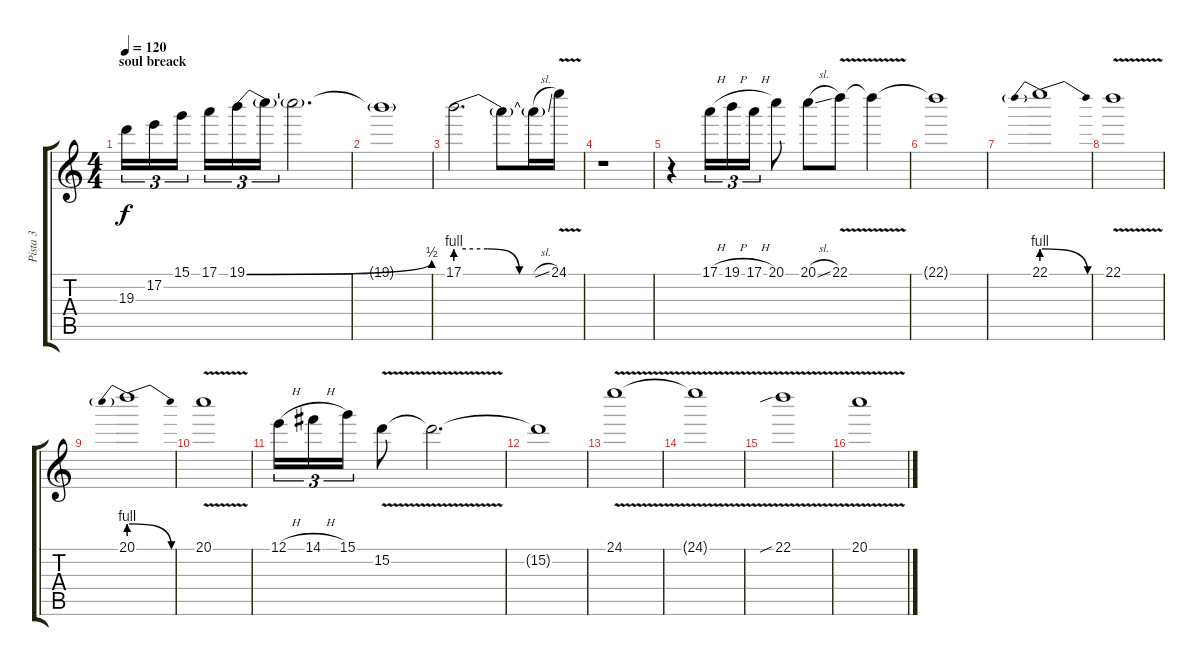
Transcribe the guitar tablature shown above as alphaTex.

\track ("Pista 3" "Pista 3") {instrument distortionguitar}
\staff {score tabs}
\tuning (E4 B3 G3 D3 A2 E2) {hide}
\ts (4 4)
\section ("" "soul breack")
\tempo 120
\clef g2
\ks c
19.3.16{tu (3 2) dy f} 17.2.16{tu (3 2)} 15.1.16{tu (3 2) beam splitsecondary} 17.1.16{tu (3 2)} 19.1{be (bend 0 0 60 2)}.16{tu (3 2)} 19.1{t}.16{tu (3 2)} 19.1{t}.2{d} |
19.1{t}.1 |
17.1{be (custom 0 4 20 4 40 0 60 0)}.2{d} 17.1{t}.8 17.1{sl t}.16 24.1{v}.16 |
r.1 |
r.4 17.1{h}.16{tu (3 2)} 19.1{h}.16{tu (3 2)} 17.1{h}.16{tu (3 2)} 20.1.8 20.1{sl}.8 22.1{v}.8 22.1{t}.4 |
22.1{t}.1 |
22.1{be (prebendrelease 0 4 60 0)}.1 |
22.1{v}.1 |
20.1{be (prebendrelease 0 4 60 0)}.1 |
20.1{v}.1 |
12.1{h}.16{tu (3 2)} 14.1{h}.16{tu (3 2)} 15.1.16{tu (3 2)} 15.2{v}.8 15.2{t}.2{d} |
15.2{t}.1 |
24.1{v}.1 |
24.1{t}.1 |
22.1{v sib}.1 |
20.1{v}.1
